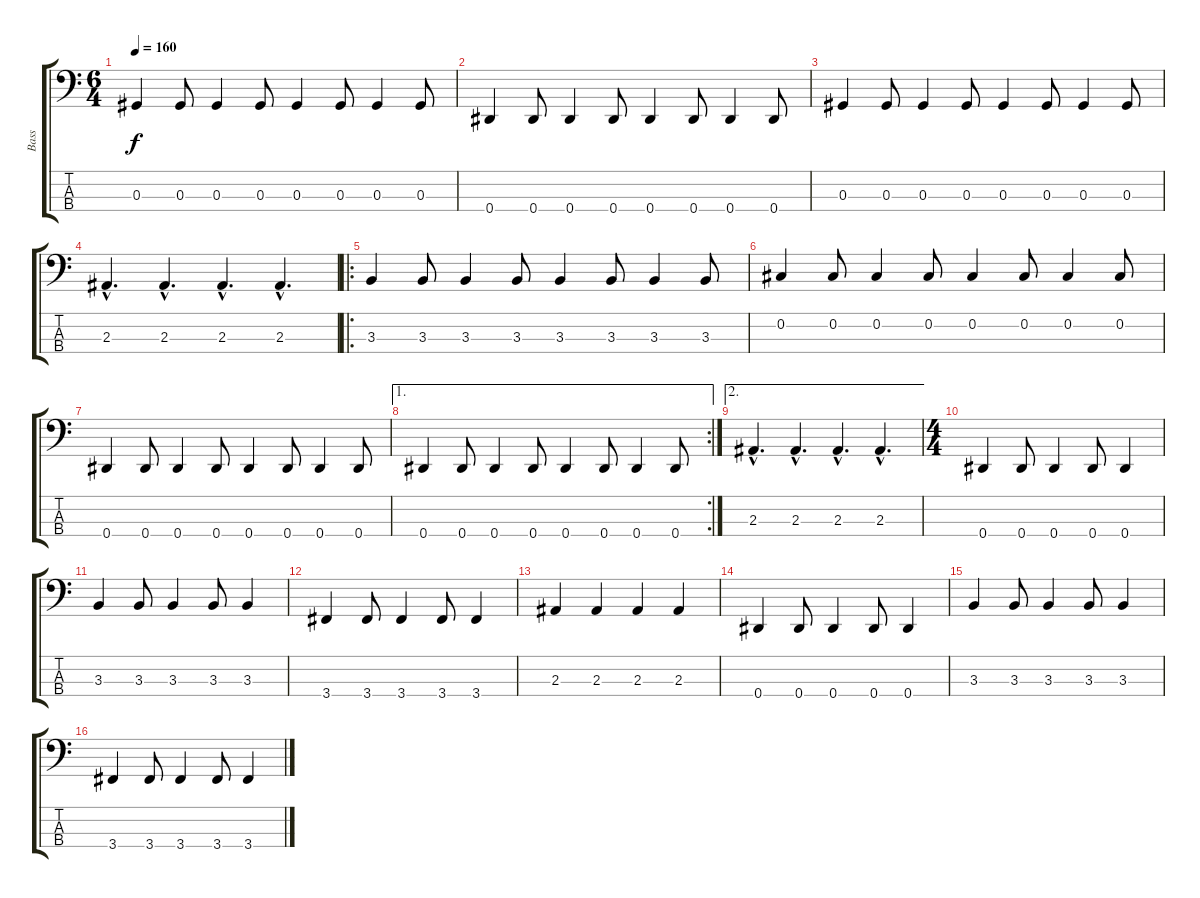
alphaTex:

\track ("Bass" "Bass") {instrument electricbasspick}
\staff {score tabs}
\tuning (Gb2 Db2 Ab1 Eb1) {hide}
\ts (6 4)
\tempo 160
\clef f4
\ks c
0.3.4{dy f} 0.3.8 0.3.4 0.3.8 0.3.4 0.3.8 0.3.4 0.3.8 |
0.4.4 0.4.8 0.4.4 0.4.8 0.4.4 0.4.8 0.4.4 0.4.8 |
0.3.4 0.3.8 0.3.4 0.3.8 0.3.4 0.3.8 0.3.4 0.3.8 |
2.3{hac}.4{d} 2.3{hac}.4{d} 2.3{hac}.4{d} 2.3{hac}.4{d} |
\ro
3.3.4 3.3.8 3.3.4 3.3.8 3.3.4 3.3.8 3.3.4 3.3.8 |
0.2.4 0.2.8 0.2.4 0.2.8 0.2.4 0.2.8 0.2.4 0.2.8 |
0.4.4 0.4.8 0.4.4 0.4.8 0.4.4 0.4.8 0.4.4 0.4.8 |
\ae 1
\rc 2
0.4.4 0.4.8 0.4.4 0.4.8 0.4.4 0.4.8 0.4.4 0.4.8 |
\ae 2
2.3{hac}.4{d} 2.3{hac}.4{d} 2.3{hac}.4{d} 2.3{hac}.4{d} |
\ts (4 4)
0.4.4 0.4.8 0.4.4 0.4.8 0.4.4 |
3.3.4 3.3.8 3.3.4 3.3.8 3.3.4 |
3.4.4 3.4.8 3.4.4 3.4.8 3.4.4 |
2.3.4 2.3.4 2.3.4 2.3.4 |
0.4.4 0.4.8 0.4.4 0.4.8 0.4.4 |
3.3.4 3.3.8 3.3.4 3.3.8 3.3.4 |
3.4.4 3.4.8 3.4.4 3.4.8 3.4.4
